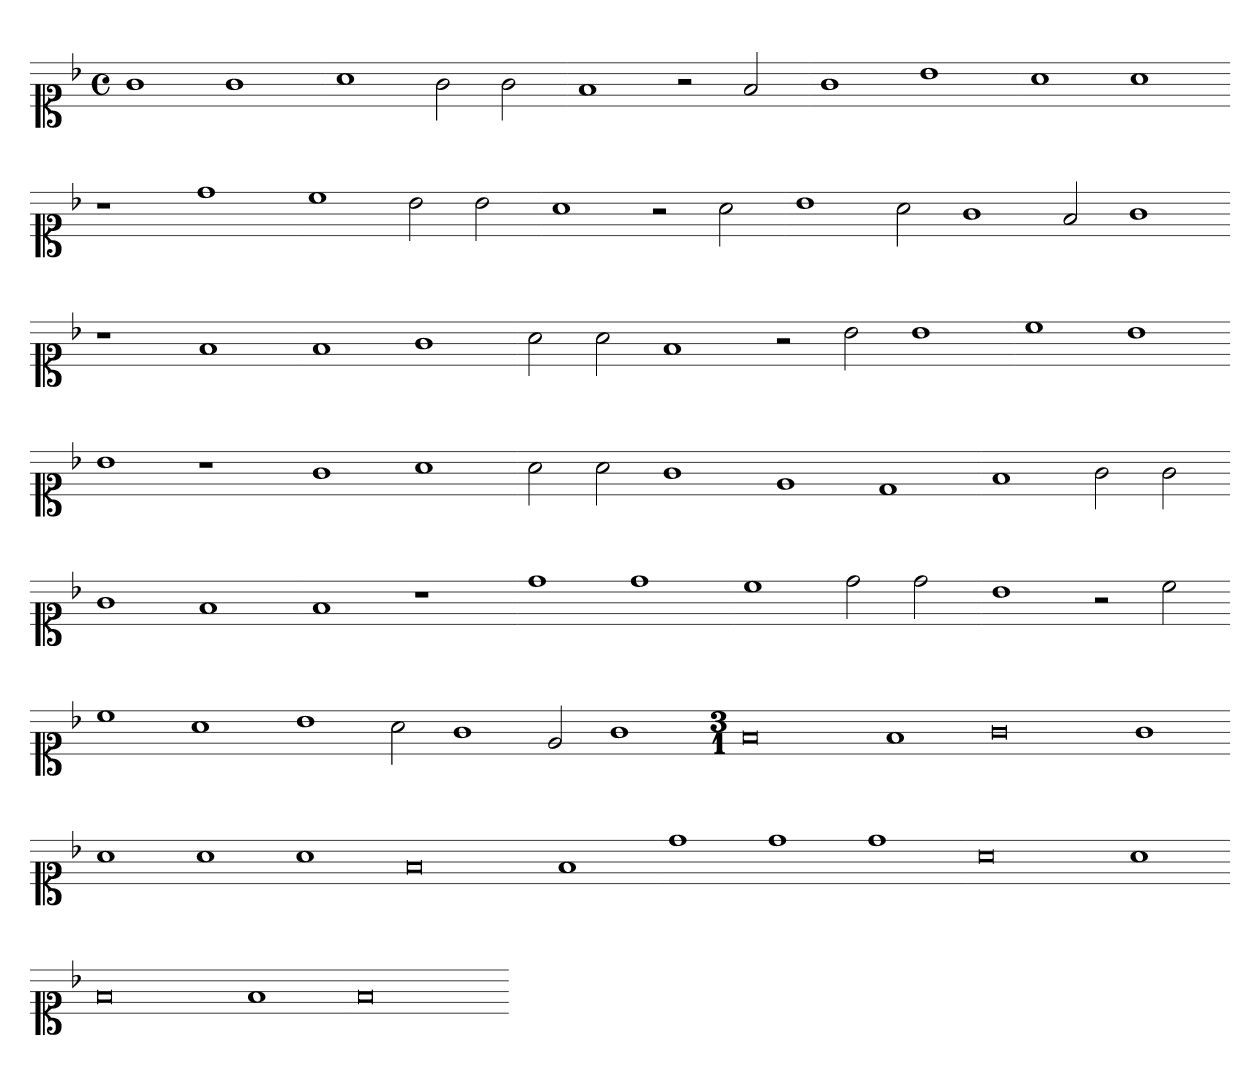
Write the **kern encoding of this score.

**kern
*part1
*staff1
*clefC1
*k[b-]
*M4/4
*met(c)
=
1g
1g
=-
1a
2g
2g
=-
1f
2r
2f
=-
1g
1b-
=-
1a
1a
=-
1r
1dd
=-
1cc
2b-
2b-
=-
1a
2r
2a
=-
1b-
2a
1g
2f
1g
=-
1r
1f
=-
1f
1g
=-
2a
2a
1f
=-
2r
2b-
1b-
=-
1cc
1b-
=-
1b-
1r
=-
1g
1a
=-
2a
2a
1g
=-
1e
1d
=-
1f
2g
2g
=-
1g
1f
=-
1f
1r
=-
1dd
1dd
=-
1cc
2dd
2dd
=-
1b-
2r
2cc
=-
1cc
1a
=-
1b-
2a
1g
2e
1g
=-
*M3/1
0f
1f
=-
0g
1g
=-
1a
1a
1a
=-
0f
1f
=-
1dd
1dd
1dd
=-
0a
1a
=-
0f
1f
=-
0f
=-
*-
